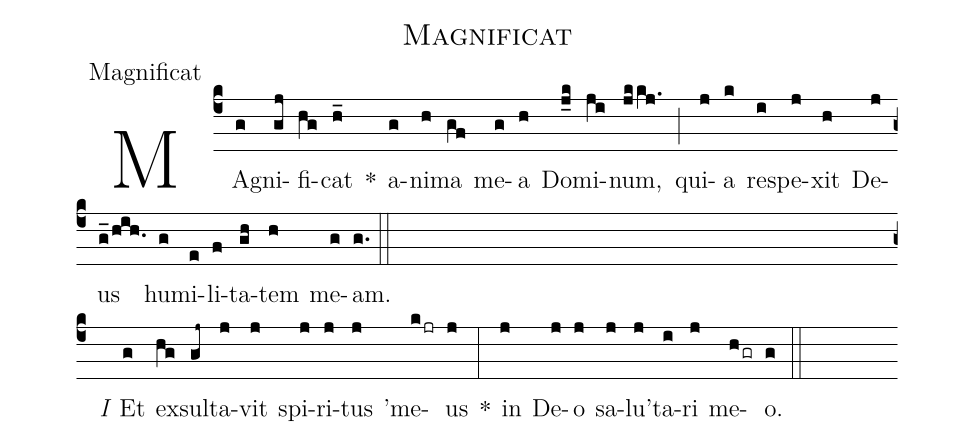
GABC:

name:Magnificat;
office-part:Magnificat;
%%
(c4) MAg(g)ni(gj)fi(hg)cat(h_) *() a(g)ni(h)ma(gf) me(g)a(h) Do(j_k)mi(ji)num,(jkkj.) (;) qui(j)a(k) res(i)pe(j)xit(h) De(j)us(g_/hih.) hu(g)mi(e)li(f)ta(gh)tem(h) me(g)am.(g.) (::Z)
<i>I</i>() Et(g) ex(hg)sul(gj~)ta(j)vit(j) spi(j)ri(j)tus(j) 'me(k/jr)us(j) *(:)  in(j) De(j)o(j) sa(j)lu(j)'ta(i)ri(j) me(h/gr)o.(g) (::)
